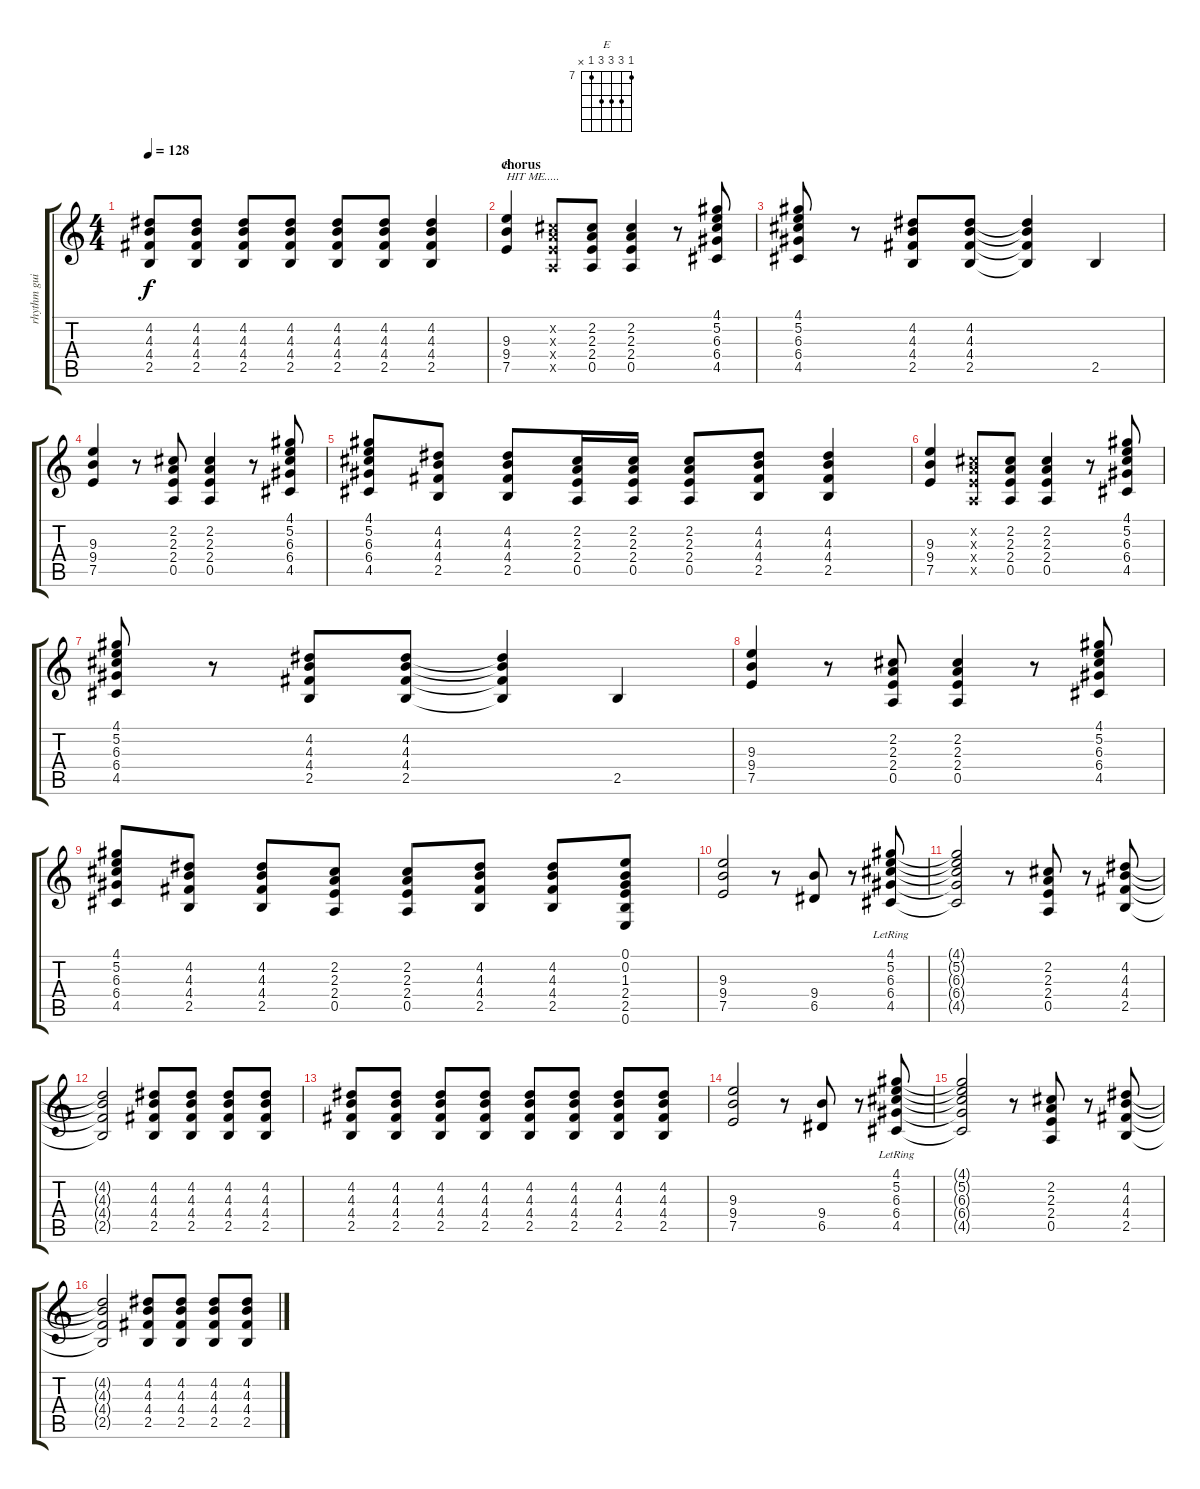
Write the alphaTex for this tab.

\track ("rhythm guit" "rhythm gui") {instrument overdrivenguitar}
\staff {score tabs}
\tuning (E4 B3 G3 D3 A2 E2) {hide}
\chord ("E" 7 9 9 9 7 x) {firstfret 7}
\ts (4 4)
\tempo 128
\clef g2
\ks c
(4.2 4.3 4.4 2.5).8{dy f} (4.2 4.3 4.4 2.5).8 (4.2 4.3 4.4 2.5).8 (4.2 4.3 4.4 2.5).8 (4.2 4.3 4.4 2.5).8 (4.2 4.3 4.4 2.5).8 (4.2 4.3 4.4 2.5).4 |
\section ("" "chorus")
(9.3 9.4 7.5).4{ch "E" txt "HIT ME....."} (2.2{x} 2.3{x} 2.4{x} 0.5{x}).8 (2.2 2.3 2.4 0.5).8 (2.2 2.3 2.4 0.5).4 r.8 (4.1 5.2 6.3 6.4 4.5).8 |
(4.1 5.2 6.3 6.4 4.5).8 r.8 (4.2 4.3 4.4 2.5).8 (4.2 4.3 4.4 2.5).8 (4.2{t} 4.3{t} 4.4{t} 2.5{t}).4 2.5.4 |
(9.3 9.4 7.5).4 r.8 (2.2 2.3 2.4 0.5).8 (2.2 2.3 2.4 0.5).4 r.8 (4.1 5.2 6.3 6.4 4.5).8 |
(4.1 5.2 6.3 6.4 4.5).8 (4.2 4.3 4.4 2.5).8 (4.2 4.3 4.4 2.5).8 (2.2 2.3 2.4 0.5).16 (2.2 2.3 2.4 0.5).16 (2.2 2.3 2.4 0.5).8 (4.2 4.3 4.4 2.5).8 (4.2 4.3 4.4 2.5).4 |
(9.3 9.4 7.5).4 (2.2{x} 2.3{x} 2.4{x} 0.5{x}).8 (2.2 2.3 2.4 0.5).8 (2.2 2.3 2.4 0.5).4 r.8 (4.1 5.2 6.3 6.4 4.5).8 |
(4.1 5.2 6.3 6.4 4.5).8 r.8 (4.2 4.3 4.4 2.5).8 (4.2 4.3 4.4 2.5).8 (4.2{t} 4.3{t} 4.4{t} 2.5{t}).4 2.5.4 |
(9.3 9.4 7.5).4 r.8 (2.2 2.3 2.4 0.5).8 (2.2 2.3 2.4 0.5).4 r.8 (4.1 5.2 6.3 6.4 4.5).8 |
(4.1 5.2 6.3 6.4 4.5).8 (4.2 4.3 4.4 2.5).8 (4.2 4.3 4.4 2.5).8 (2.2 2.3 2.4 0.5).8 (2.2 2.3 2.4 0.5).8 (4.2 4.3 4.4 2.5).8 (4.2 4.3 4.4 2.5).8 (0.1 0.2 1.3 2.4 2.5 0.6).8 |
(9.3 9.4 7.5).2 r.8 (9.4 6.5).8 r.8 (4.1 5.2 6.3 6.4{lr} 4.5).8 |
(4.1{t} 5.2{t} 6.3{t} 6.4{t} 4.5{t}).2 r.8 (2.2 2.3 2.4 0.5).8 r.8 (4.2 4.3 4.4 2.5).8 |
(4.2{t} 4.3{t} 4.4{t} 2.5{t}).2 (4.2 4.3 4.4 2.5).8 (4.2 4.3 4.4 2.5).8 (4.2 4.3 4.4 2.5).8 (4.2 4.3 4.4 2.5).8 |
(4.2 4.3 4.4 2.5).8 (4.2 4.3 4.4 2.5).8 (4.2 4.3 4.4 2.5).8 (4.2 4.3 4.4 2.5).8 (4.2 4.3 4.4 2.5).8 (4.2 4.3 4.4 2.5).8 (4.2 4.3 4.4 2.5).8 (4.2 4.3 4.4 2.5).8 |
(9.3 9.4 7.5).2 r.8 (9.4 6.5).8 r.8 (4.1 5.2 6.3 6.4{lr} 4.5).8 |
(4.1{t} 5.2{t} 6.3{t} 6.4{t} 4.5{t}).2 r.8 (2.2 2.3 2.4 0.5).8 r.8 (4.2 4.3 4.4 2.5).8 |
(4.2{t} 4.3{t} 4.4{t} 2.5{t}).2 (4.2 4.3 4.4 2.5).8 (4.2 4.3 4.4 2.5).8 (4.2 4.3 4.4 2.5).8 (4.2 4.3 4.4 2.5).8
